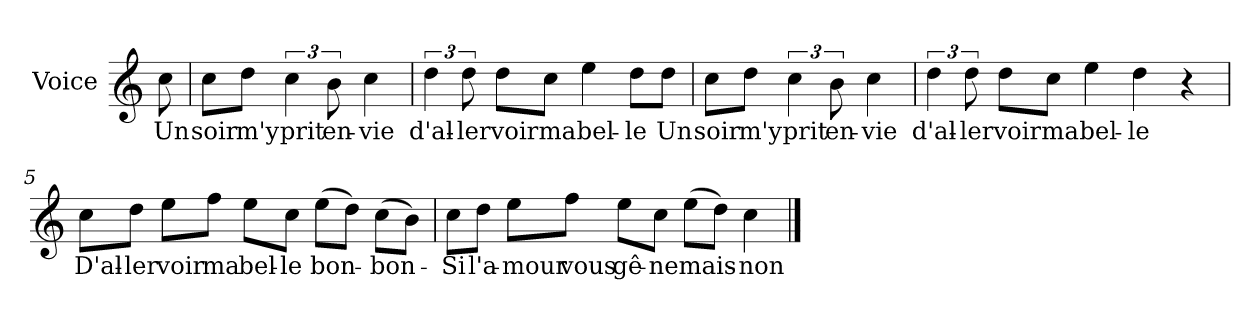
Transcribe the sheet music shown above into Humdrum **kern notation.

**kern	**text
*part1	*part1
*staff1	*staff1
*I"Voice	*
*I'V	*
*clefG2	*
*k[]	*
*C:	*
=	=
8cc\	Un
=1	=1
8cc\L	soir
8dd\J	m'y
6cc\	prit
12b\	en-
4cc\	-vie
=2	=2
6dd\	d'al-
12dd\	-ler
8dd\L	voir
8cc\J	ma
4ee\	bel-
8dd\L	-le
8dd\J	Un
!!LO:LB:g=z
=3	=3
8cc\L	soir
8dd\J	m'y
6cc\	prit
12b\	en-
4cc\	-vie
=4	=4
6dd\	d'al-
12dd\	-ler
8dd\L	voir
8cc\J	ma
4ee\	bel-
4dd\	-le
4r	.
!!LO:LB:g=z
=5	=5
8cc\L	D'al-
8dd\J	-ler
8ee\L	voir
8ff\J	ma
8ee\L	bel-
8cc\J	-le
(>8ee\L	bon-
8dd\J)	.
(>8cc\L	-bon-
8b\J)	.
=6	=6
8cc\L	-Si
8dd\J	l'a-
8ee\L	-mour
8ff\J	vous
8ee\L	gê-
8cc\J	-ne
(>8ee\L	mais-
8dd\J)	.
4cc\	-non
==	==
*-	*-
